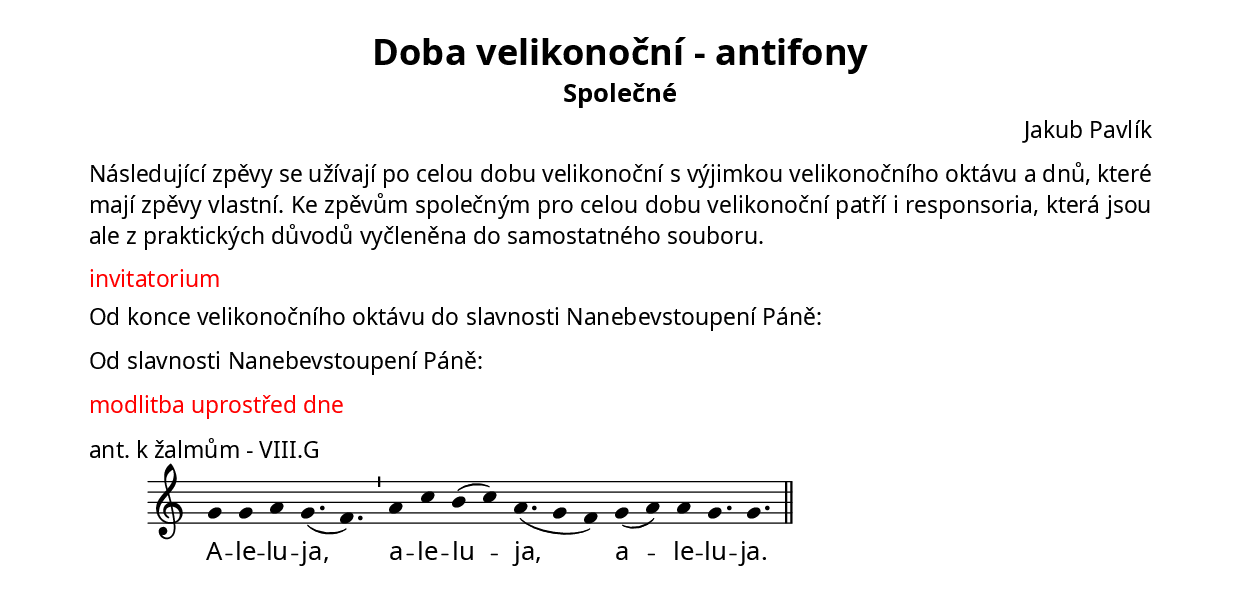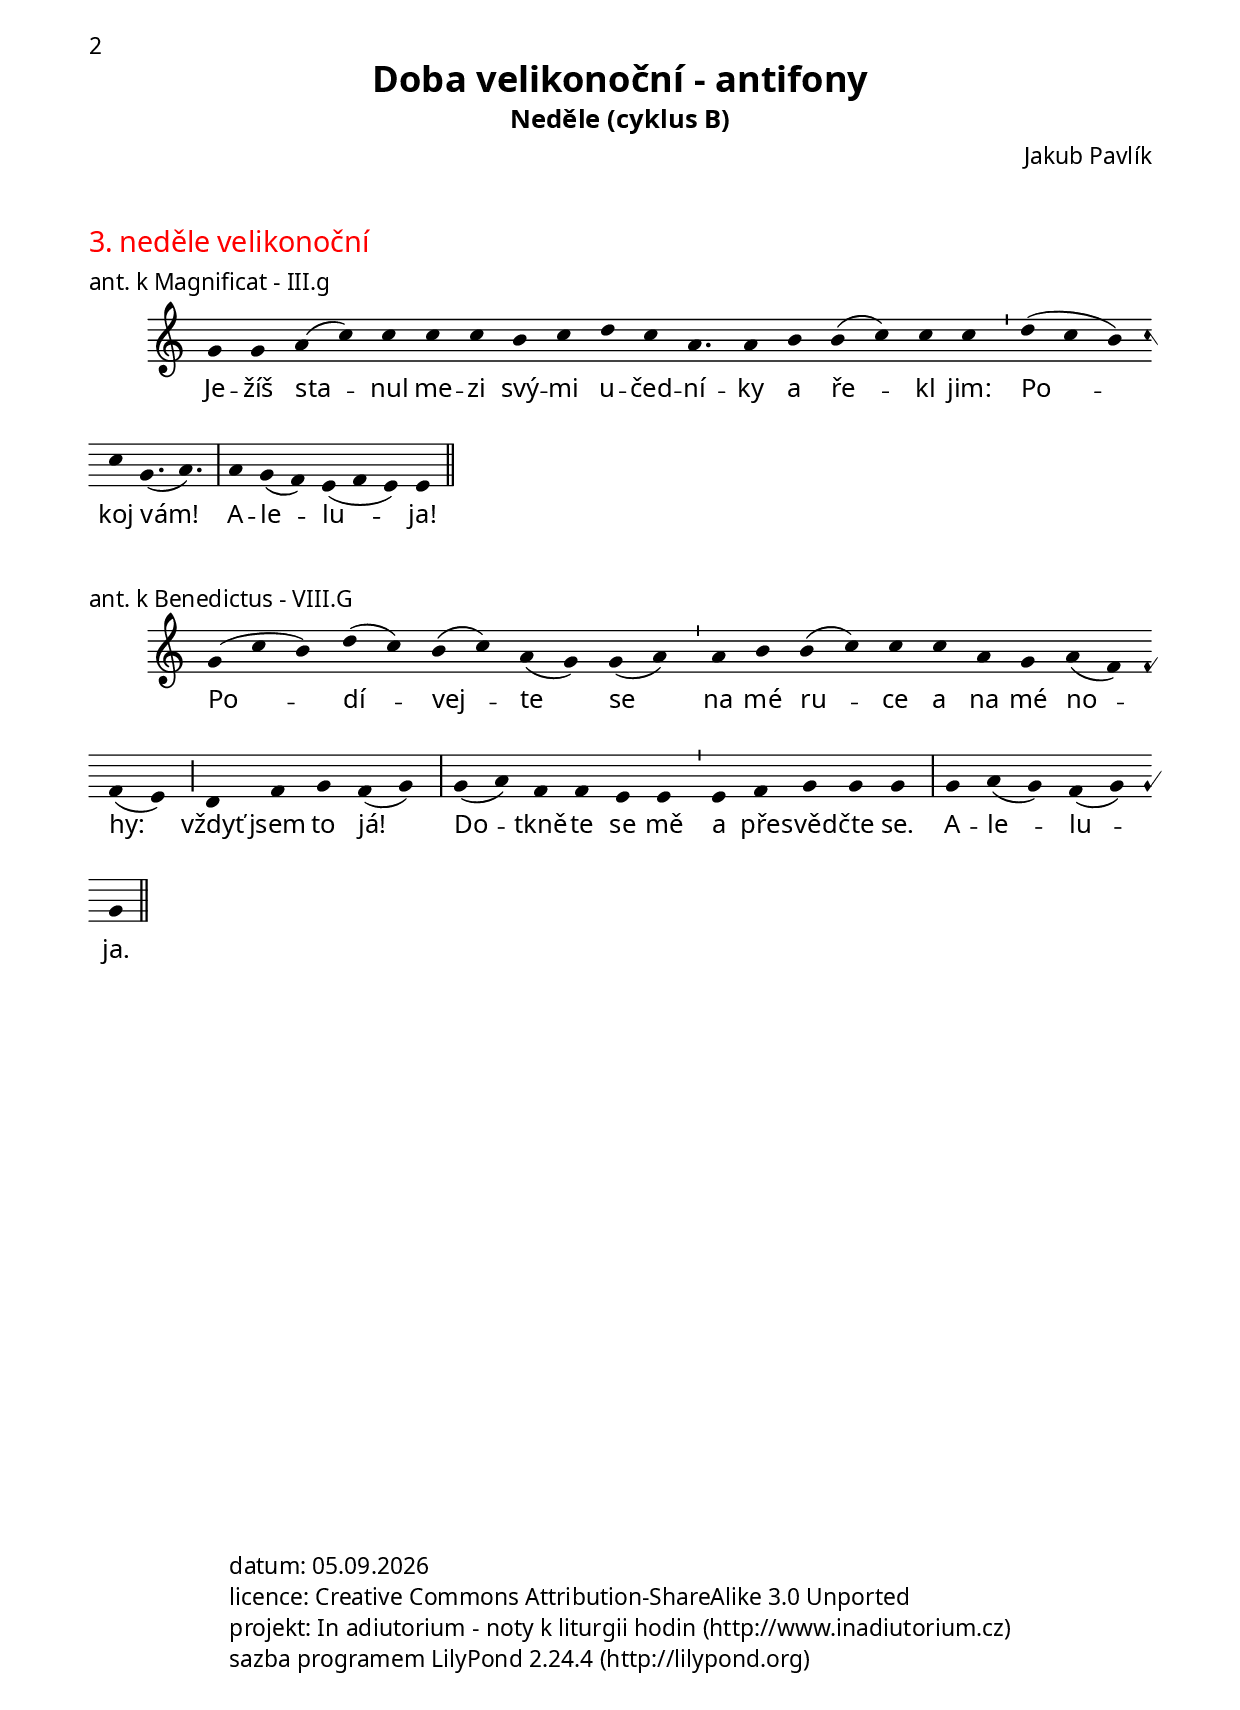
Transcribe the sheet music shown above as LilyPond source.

\version "2.14.2"

\header {
  title = "Doba velikonoční - antifony"
  composer = "Jakub Pavlík"
}

\include "spolecne.ly"

\bookpart {
  \header {
    subtitle = "Společné"
  }
  
  \markup\justify {Následující zpěvy se užívají
  po celou dobu velikonoční s výjimkou velikonočního
  oktávu a dnů, které mají zpěvy vlastní.
  Ke zpěvům společným pro celou dobu velikonoční
  patří i responsoria, která jsou ale
  z praktických důvodů vyčleněna do samostatného
  souboru.}
  
  \markup {\nadpisHodinka {"invitatorium"}}
  
  \markup{Od konce velikonočního oktávu do slavnosti Nanebevstoupení Páně:}
  
  \score {
    \relative c' {
      \choralniRezim
      
    }
    \addlyrics {
      Pán vstal z_mrt -- vých,
      a -- le -- lu -- ja, a -- le -- lu -- ja.
    }
    \header {
      quid = "ant."
      modus = ""
      differentia = "" 
      psalmus = ""
      id = ""
      piece = \markup {\sestavTitulekBezZalmu}
    }
  }
  
  \markup{Od slavnosti Nanebevstoupení Páně:}
  
  \score {
    \relative c' {
      \choralniRezim
      
    }
    \addlyrics {
      Pojď -- me,
      klaň -- me se Kris -- tu, na -- še -- mu Pá -- nu;
      on nám slí -- bil Du -- cha sva -- té -- ho,
      a -- le -- lu -- ja.
    }
    \header {
      quid = "ant."
      modus = ""
      differentia = "" 
      psalmus = ""
      id = ""
      piece = \markup {\sestavTitulekBezZalmu}
    }
  }
  
  \markup {\nadpisHodinka {"modlitba uprostřed dne"}}
  
  \score {
    \relative c'' {
      \choralniRezim
      g4 g a g4.( f) \barMin
      a4 c b( c) a4.( g4 f)
      g( a) a g4. g \barFinalis
    }
    \addlyrics {
      A -- le -- lu -- ja,
      a -- le -- lu -- ja,
      a -- le -- lu -- ja.
    }
    \header {
      quid = "ant. k žalmům"
      modus = "VIII"
      differentia = "G" 
      psalmus = ""
      id = "pasch"
      piece = \markup {\sestavTitulekBezZalmu}
      fons = "Liber usualis, New York-Tournai, 1961, 266."
    }
  }
}

\bookpart {
  \header {
    subtitle = "Neděle (cyklus B)"
  }
  
  \markup {\nadpisDen {3. neděle velikonoční}}
  
  \score {
    \relative c'' {
      \choralniRezim
      g4 g a( c) c c c b c d c a4. a4
      b b( c) c c \barMin
      d( c b) c g4.( a) \barMax
      
      a4 g( f) e( f e) e \barFinalis
    }
    \addlyrics {
      Je -- žíš sta -- nul me -- zi svý -- mi u -- čed -- ní -- ky
      a ře -- kl jim:
      Po -- koj vám!
      A -- le -- lu -- ja!
    }
    \header {
      quid = "ant. k Magnificat"
      modus = "III"
      differentia = "g" 
      psalmus = ""
      id = ""
      fons = "zkopírována ze čtvrtka ve vel. oktávu - tam je k Benedictus"
      piece = \markup {\sestavTitulekBezZalmu}
    }
  }
  
  \score {
    \relative c'' {
      \choralniRezim
      g4( c b) d( c) b( c) a( g) g( a) \barMin
      a b b( c) c c a g a( f) f( e) \barMaior
      d f g f( g) \barMax
      g( a) f f e e \barMin
      e f g g g \barMax
      g a( g) f( g) g \barFinalis
    }
    \addlyrics {
      Po -- dí -- vej -- te 
      se na mé ru -- ce a na mé no -- hy:
      vždyť jsem to já!
      Do -- tkně -- te se mě 
      a pře -- svěd -- čte se.
      A -- le -- lu -- ja.
    }
    \header {
      quid = "ant. k Benedictus"
      modus = "VIII"
      differentia = "G" 
      psalmus = ""
      id = ""
      fons = "větší část viz čtvrtek ve vel. oktávu, k Magnificat"
      piece = \markup {\sestavTitulekBezZalmu}
    }
  }
}